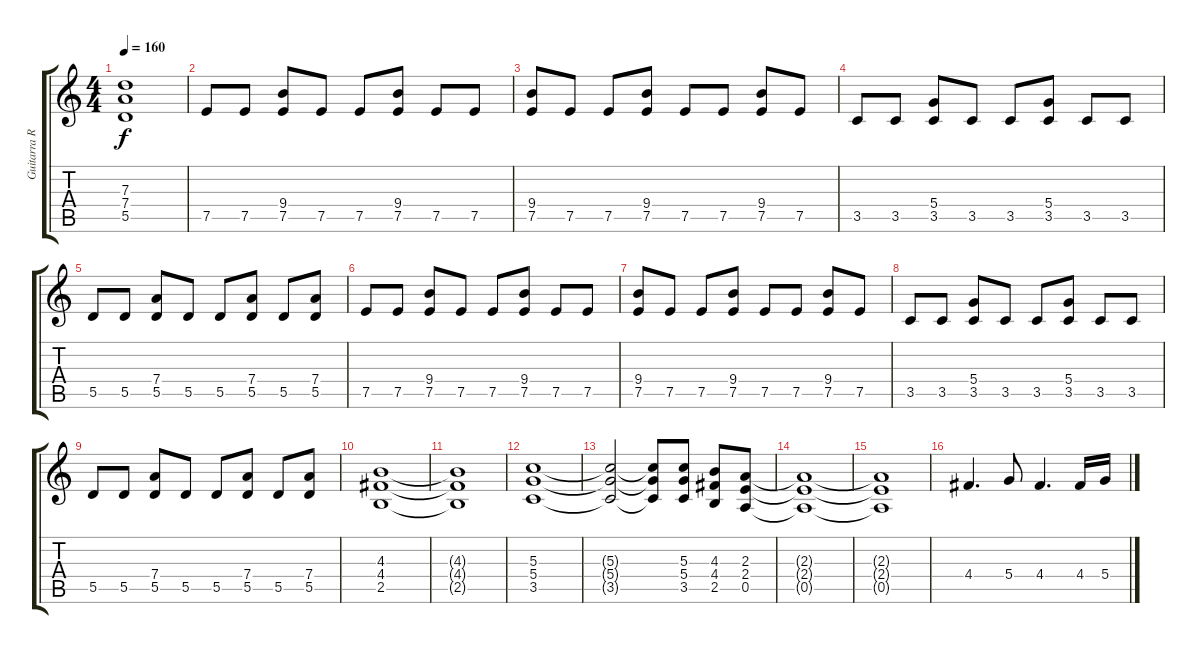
\track ("Guitarra Ritmica" "Guitarra R") {instrument distortionguitar}
\staff {score tabs}
\tuning (E4 B3 G3 D3 A2 E2) {hide}
\ts (4 4)
\tempo 160
\clef g2
\ks c
(7.3 7.4 5.5).1{dy f} |
7.5.8{instrument distortionguitar} 7.5.8 (9.4 7.5).8 7.5.8 7.5.8 (9.4 7.5).8 7.5.8 7.5.8 |
(9.4 7.5).8 7.5.8 7.5.8 (9.4 7.5).8 7.5.8 7.5.8 (9.4 7.5).8 7.5.8 |
3.5.8 3.5.8 (5.4 3.5).8 3.5.8 3.5.8 (5.4 3.5).8 3.5.8 3.5.8 |
5.5.8 5.5.8 (7.4 5.5).8 5.5.8 5.5.8 (7.4 5.5).8 5.5.8 (7.4 5.5).8 |
7.5.8 7.5.8 (9.4 7.5).8 7.5.8 7.5.8 (9.4 7.5).8 7.5.8 7.5.8 |
(9.4 7.5).8 7.5.8 7.5.8 (9.4 7.5).8 7.5.8 7.5.8 (9.4 7.5).8 7.5.8 |
3.5.8 3.5.8 (5.4 3.5).8 3.5.8 3.5.8 (5.4 3.5).8 3.5.8 3.5.8 |
5.5.8 5.5.8 (7.4 5.5).8 5.5.8 5.5.8 (7.4 5.5).8 5.5.8 (7.4 5.5).8 |
(4.3 4.4 2.5).1 |
(4.3{t} 4.4{t} 2.5{t}).1 |
(5.3 5.4 3.5).1 |
(5.3{t} 5.4{t} 3.5{t}).2 (5.3{t} 5.4{t} 3.5{t}).8 (5.3 5.4 3.5).8 (4.3 4.4 2.5).8 (2.3 2.4 0.5).8 |
(2.3{t} 2.4{t} 0.5{t}).1 |
(2.3{t} 2.4{t} 0.5{t}).1 |
4.4.4{d} 5.4.8 4.4.4{d} 4.4.16 5.4.16
